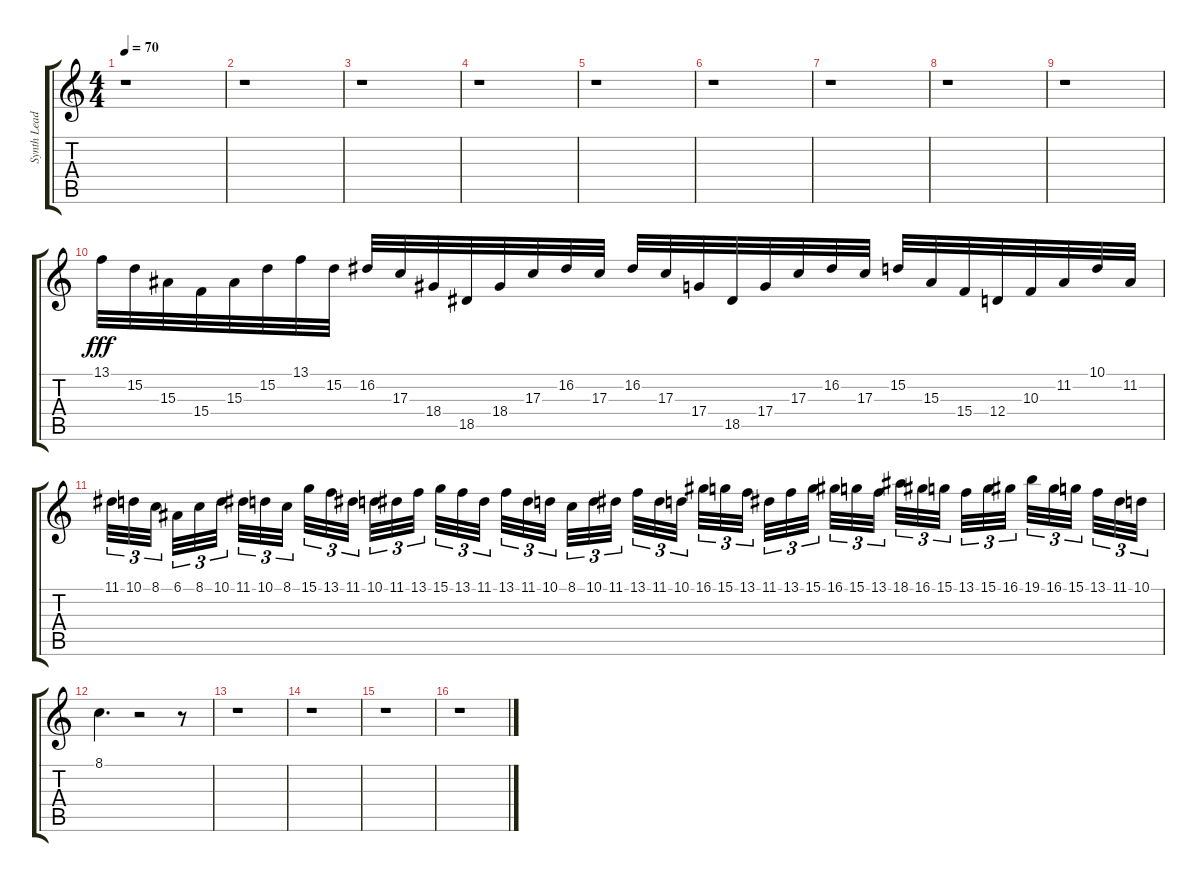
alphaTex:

\track ("Synth Lead" "Synth Lead") {instrument lead2sawtooth}
\staff {score tabs}
\tuning (E4 B3 G3 D3 A2 E2) {hide}
\ts (4 4)
\tempo 70
\clef g2
\ks c
r.1{dy fff} |
r.1 |
r.1 |
r.1 |
r.1 |
r.1 |
r.1 |
r.1 |
r.1 |
13.1.32 15.2.32 15.3.32 15.4.32 15.3.32 15.2.32 13.1.32 15.2.32 16.2.32 17.3.32 18.4.32 18.5.32 18.4.32 17.3.32 16.2.32 17.3.32 16.2.32 17.3.32 17.4.32 18.5.32 17.4.32 17.3.32 16.2.32 17.3.32 15.2.32 15.3.32 15.4.32 12.4.32 10.3.32 11.2.32 10.1.32 11.2.32 |
11.1.32{tu (3 2)} 10.1.32{tu (3 2)} 8.1.32{tu (3 2) beam splitsecondary} 6.1.32{tu (3 2)} 8.1.32{tu (3 2)} 10.1.32{tu (3 2) beam splitsecondary} 11.1.32{tu (3 2)} 10.1.32{tu (3 2)} 8.1.32{tu (3 2) beam splitsecondary} 15.1.32{tu (3 2)} 13.1.32{tu (3 2)} 11.1.32{tu (3 2)} 10.1.32{tu (3 2)} 11.1.32{tu (3 2)} 13.1.32{tu (3 2) beam splitsecondary} 15.1.32{tu (3 2)} 13.1.32{tu (3 2)} 11.1.32{tu (3 2) beam splitsecondary} 13.1.32{tu (3 2)} 11.1.32{tu (3 2)} 10.1.32{tu (3 2) beam splitsecondary} 8.1.32{tu (3 2)} 10.1.32{tu (3 2)} 11.1.32{tu (3 2)} 13.1.32{tu (3 2)} 11.1.32{tu (3 2)} 10.1.32{tu (3 2) beam splitsecondary} 16.1.32{tu (3 2)} 15.1.32{tu (3 2)} 13.1.32{tu (3 2) beam splitsecondary} 11.1.32{tu (3 2)} 13.1.32{tu (3 2)} 15.1.32{tu (3 2) beam splitsecondary} 16.1.32{tu (3 2)} 15.1.32{tu (3 2)} 13.1.32{tu (3 2)} 18.1.32{tu (3 2)} 16.1.32{tu (3 2)} 15.1.32{tu (3 2) beam splitsecondary} 13.1.32{tu (3 2)} 15.1.32{tu (3 2)} 16.1.32{tu (3 2) beam splitsecondary} 19.1.32{tu (3 2)} 16.1.32{tu (3 2)} 15.1.32{tu (3 2) beam splitsecondary} 13.1.32{tu (3 2)} 11.1.32{tu (3 2)} 10.1.32{tu (3 2)} |
8.1.4{d} r.2 r.8 |
r.1 |
r.1 |
r.1 |
r.1
